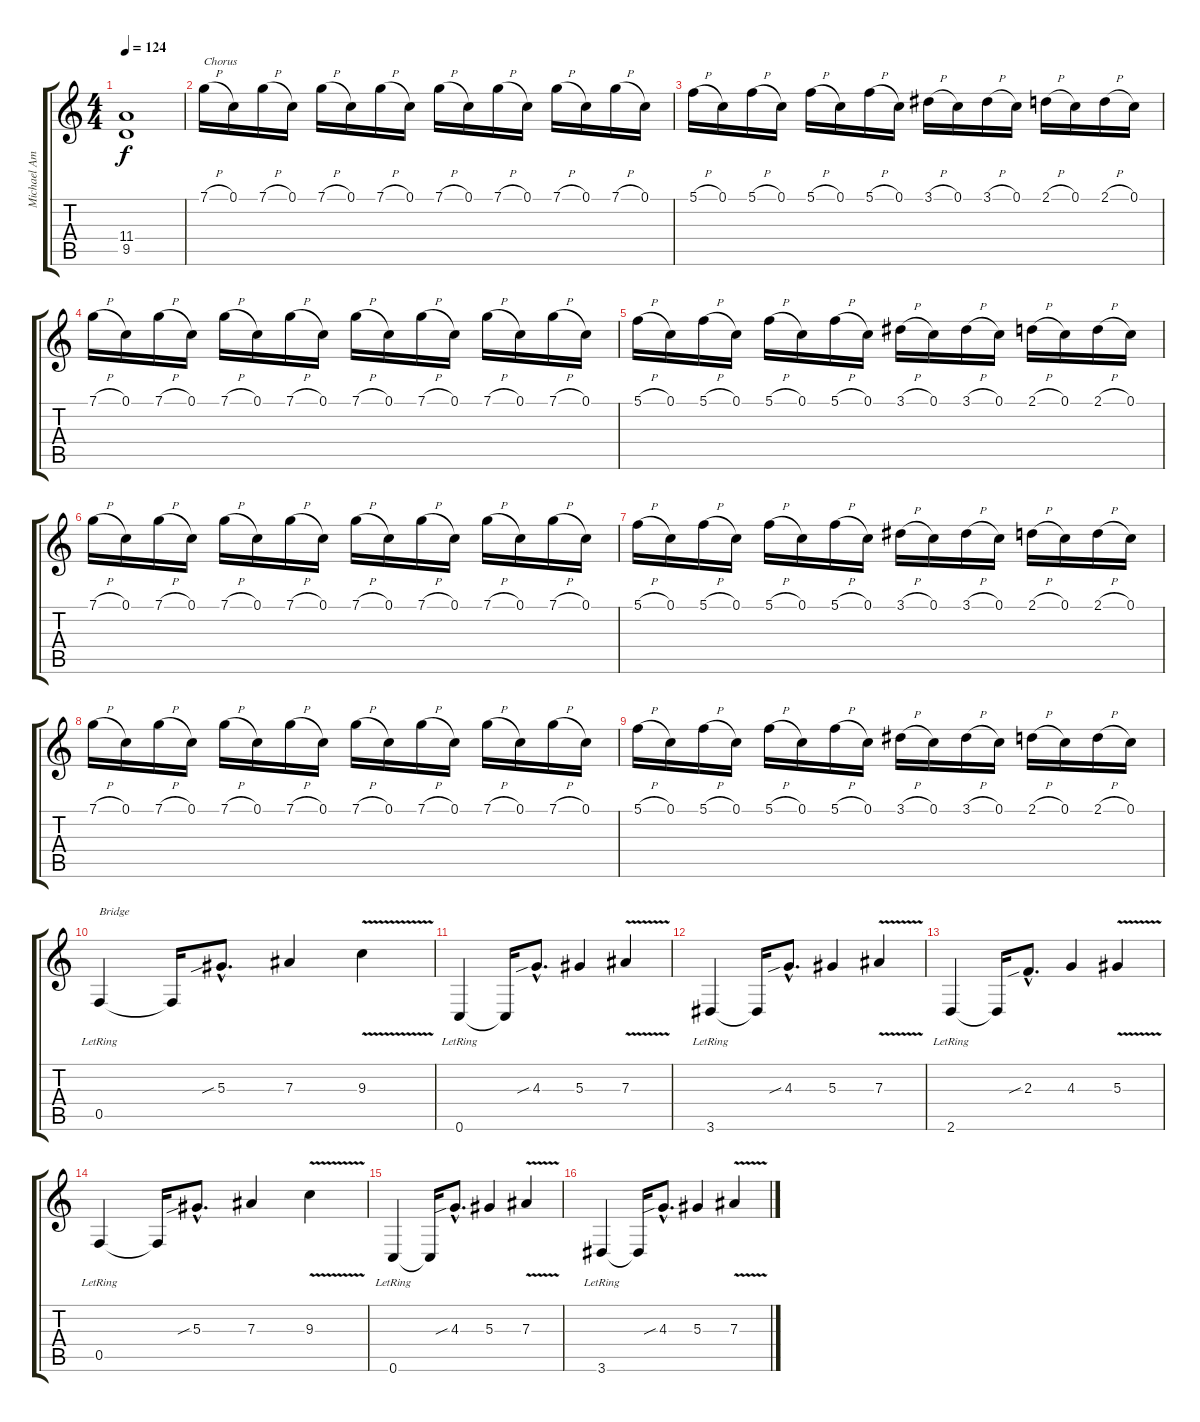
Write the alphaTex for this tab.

\track ("Michael Amott" "Michael Am") {instrument distortionguitar}
\staff {score tabs}
\tuning (C4 G3 Eb3 Bb2 F2 C2) {hide}
\ts (4 4)
\tempo 124
\clef g2
\ks c
(11.4 9.5).1{dy f} |
7.1{h}.16{txt "Chorus"} 0.1.16 7.1{h}.16 0.1.16 7.1{h}.16 0.1.16 7.1{h}.16 0.1.16 7.1{h}.16 0.1.16 7.1{h}.16 0.1.16 7.1{h}.16 0.1.16 7.1{h}.16 0.1.16 |
5.1{h}.16 0.1.16 5.1{h}.16 0.1.16 5.1{h}.16 0.1.16 5.1{h}.16 0.1.16 3.1{h}.16 0.1.16 3.1{h}.16 0.1.16 2.1{h}.16 0.1.16 2.1{h}.16 0.1.16 |
7.1{h}.16 0.1.16 7.1{h}.16 0.1.16 7.1{h}.16 0.1.16 7.1{h}.16 0.1.16 7.1{h}.16 0.1.16 7.1{h}.16 0.1.16 7.1{h}.16 0.1.16 7.1{h}.16 0.1.16 |
5.1{h}.16 0.1.16 5.1{h}.16 0.1.16 5.1{h}.16 0.1.16 5.1{h}.16 0.1.16 3.1{h}.16 0.1.16 3.1{h}.16 0.1.16 2.1{h}.16 0.1.16 2.1{h}.16 0.1.16 |
7.1{h}.16 0.1.16 7.1{h}.16 0.1.16 7.1{h}.16 0.1.16 7.1{h}.16 0.1.16 7.1{h}.16 0.1.16 7.1{h}.16 0.1.16 7.1{h}.16 0.1.16 7.1{h}.16 0.1.16 |
5.1{h}.16 0.1.16 5.1{h}.16 0.1.16 5.1{h}.16 0.1.16 5.1{h}.16 0.1.16 3.1{h}.16 0.1.16 3.1{h}.16 0.1.16 2.1{h}.16 0.1.16 2.1{h}.16 0.1.16 |
7.1{h}.16 0.1.16 7.1{h}.16 0.1.16 7.1{h}.16 0.1.16 7.1{h}.16 0.1.16 7.1{h}.16 0.1.16 7.1{h}.16 0.1.16 7.1{h}.16 0.1.16 7.1{h}.16 0.1.16 |
5.1{h}.16 0.1.16 5.1{h}.16 0.1.16 5.1{h}.16 0.1.16 5.1{h}.16 0.1.16 3.1{h}.16 0.1.16 3.1{h}.16 0.1.16 2.1{h}.16 0.1.16 2.1{h}.16 0.1.16 |
0.5{lr}.4{txt "Bridge"} 0.5{t}.16 5.3{sib hac}.8{d} 7.3.4 9.3{v}.4 |
0.6{lr}.4 0.6{t}.16 4.3{sib hac}.8{d} 5.3.4 7.3{v}.4 |
3.6{lr}.4 3.6{t}.16 4.3{sib hac}.8{d} 5.3.4 7.3{v}.4 |
2.6{lr}.4 2.6{t}.16 2.3{sib hac}.8{d} 4.3.4 5.3{v}.4 |
0.5{lr}.4 0.5{t}.16 5.3{sib hac}.8{d} 7.3.4 9.3{v}.4 |
0.6{lr}.4 0.6{t}.16 4.3{sib hac}.8{d} 5.3.4 7.3{v}.4 |
3.6{lr}.4 3.6{t}.16 4.3{sib hac}.8{d} 5.3.4 7.3{v}.4
